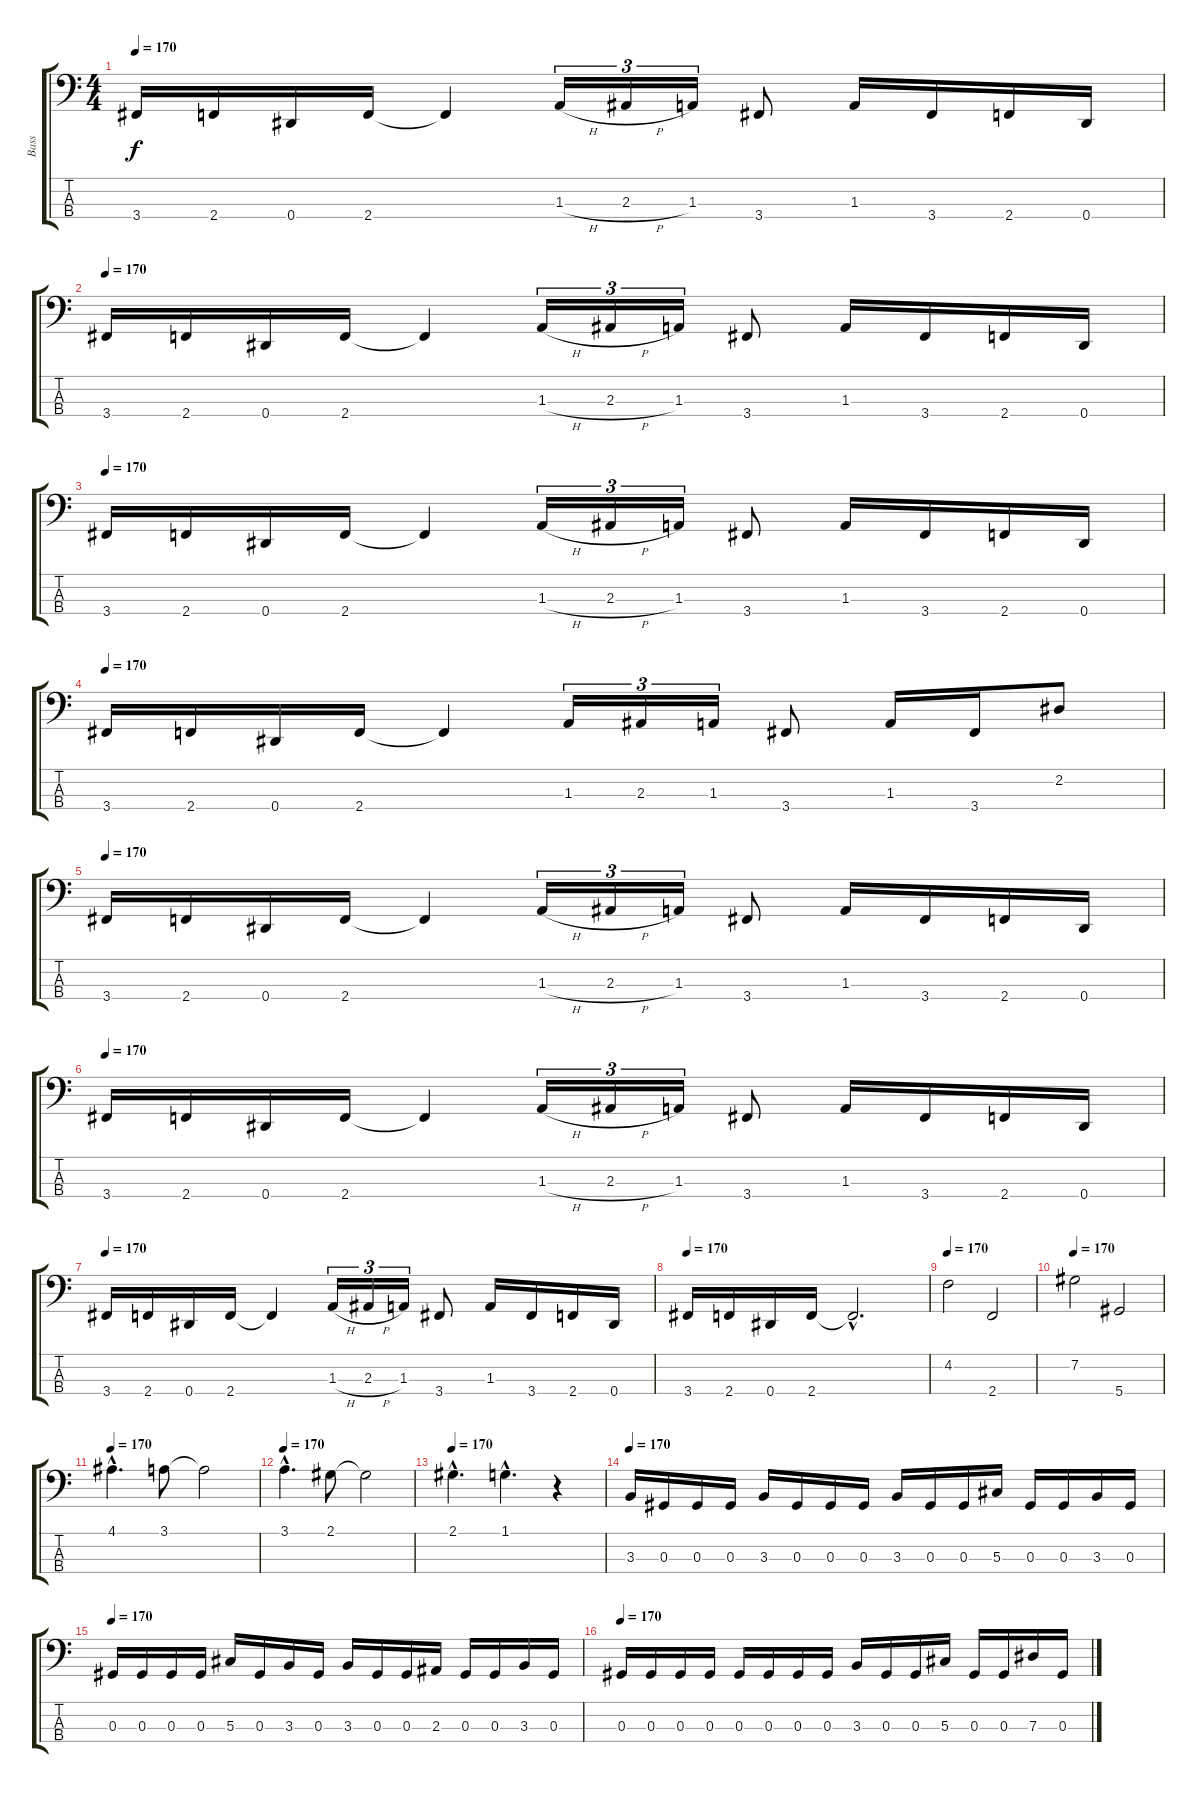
\track ("Bass" "Bass") {instrument electricbasspick}
\staff {score tabs}
\tuning (Gb2 Db2 Ab1 Eb1) {hide}
\ts (4 4)
\tempo 170
\clef f4
\ks c
3.4.16{dy f} 2.4.16 0.4.16 2.4.16 2.4{t}.4 1.3{h}.16{tu (3 2)} 2.3{h}.16{tu (3 2)} 1.3.16{tu (3 2)} 3.4.8 1.3.16 3.4.16 2.4.16 0.4.16 |
\tempo 170
3.4.16 2.4.16 0.4.16 2.4.16 2.4{t}.4 1.3{h}.16{tu (3 2)} 2.3{h}.16{tu (3 2)} 1.3.16{tu (3 2)} 3.4.8 1.3.16 3.4.16 2.4.16 0.4.16 |
\tempo 170
3.4.16 2.4.16 0.4.16 2.4.16 2.4{t}.4 1.3{h}.16{tu (3 2)} 2.3{h}.16{tu (3 2)} 1.3.16{tu (3 2)} 3.4.8 1.3.16 3.4.16 2.4.16 0.4.16 |
\tempo 170
3.4.16 2.4.16 0.4.16 2.4.16 2.4{t}.4 1.3.16{tu (3 2)} 2.3.16{tu (3 2)} 1.3.16{tu (3 2)} 3.4.8 1.3.16 3.4.16 2.2.8 |
\tempo 170
3.4.16 2.4.16 0.4.16 2.4.16 2.4{t}.4 1.3{h}.16{tu (3 2)} 2.3{h}.16{tu (3 2)} 1.3.16{tu (3 2)} 3.4.8 1.3.16 3.4.16 2.4.16 0.4.16 |
\tempo 170
3.4.16 2.4.16 0.4.16 2.4.16 2.4{t}.4 1.3{h}.16{tu (3 2)} 2.3{h}.16{tu (3 2)} 1.3.16{tu (3 2)} 3.4.8 1.3.16 3.4.16 2.4.16 0.4.16 |
\tempo 170
3.4.16 2.4.16 0.4.16 2.4.16 2.4{t}.4 1.3{h}.16{tu (3 2)} 2.3{h}.16{tu (3 2)} 1.3.16{tu (3 2)} 3.4.8 1.3.16 3.4.16 2.4.16 0.4.16 |
\tempo 170
3.4.16 2.4.16 0.4.16 2.4.16 2.4{hac t}.2{d} |
\tempo 170
4.2.2 2.4.2 |
\tempo 170
7.2.2 5.4.2 |
\tempo 170
4.1{hac}.4{d} 3.1.8 3.1{t}.2 |
\tempo 170
3.1{hac}.4{d} 2.1.8 2.1{t}.2 |
\tempo 170
2.1{hac}.4{d} 1.1{hac}.4{d} r.4 |
\tempo 170
3.3.16 0.3.16 0.3.16 0.3.16 3.3.16 0.3.16 0.3.16 0.3.16 3.3.16 0.3.16 0.3.16 5.3.16 0.3.16 0.3.16 3.3.16 0.3.16 |
\tempo 170
0.3.16 0.3.16 0.3.16 0.3.16 5.3.16 0.3.16 3.3.16 0.3.16 3.3.16 0.3.16 0.3.16 2.3.16 0.3.16 0.3.16 3.3.16 0.3.16 |
\tempo 170
0.3.16 0.3.16 0.3.16 0.3.16 0.3.16 0.3.16 0.3.16 0.3.16 3.3.16 0.3.16 0.3.16 5.3.16 0.3.16 0.3.16 7.3.16 0.3.16
